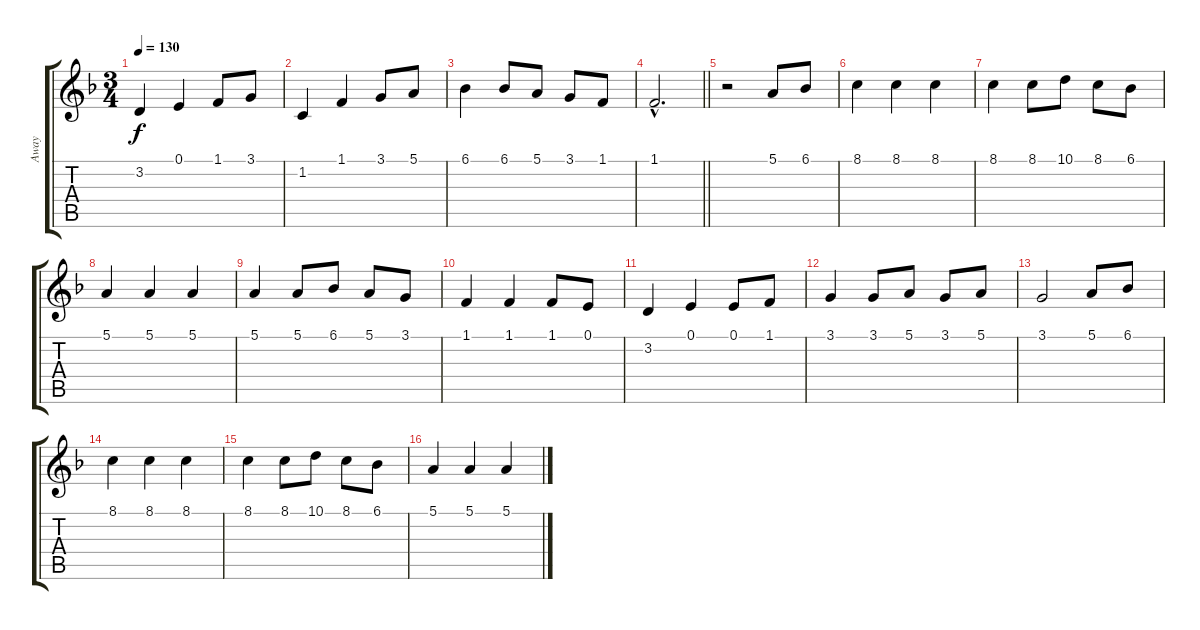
\track ("Away" "Away") {instrument acousticgrandpiano}
\staff {score tabs}
\tuning (E4 B3 G3 D3 A2 E2) {hide}
\ts (3 4)
\tempo 130
\clef g2
\ks f
3.2.4{dy f} 0.1.4 1.1.8 3.1.8 |
1.2.4 1.1.4 3.1.8 5.1.8 |
6.1.4 6.1.8 5.1.8 3.1.8 1.1.8 |
\barLineRight lightlight
1.1{hac}.2{d} |
r.2 5.1.8 6.1.8 |
8.1.4 8.1.4 8.1.4 |
8.1.4 8.1.8 10.1.8 8.1.8 6.1.8 |
5.1.4 5.1.4 5.1.4 |
5.1.4 5.1.8 6.1.8 5.1.8 3.1.8 |
1.1.4 1.1.4 1.1.8 0.1.8 |
3.2.4 0.1.4 0.1.8 1.1.8 |
3.1.4 3.1.8 5.1.8 3.1.8 5.1.8 |
3.1.2 5.1.8 6.1.8 |
8.1.4 8.1.4 8.1.4 |
8.1.4 8.1.8 10.1.8 8.1.8 6.1.8 |
5.1.4 5.1.4 5.1.4
